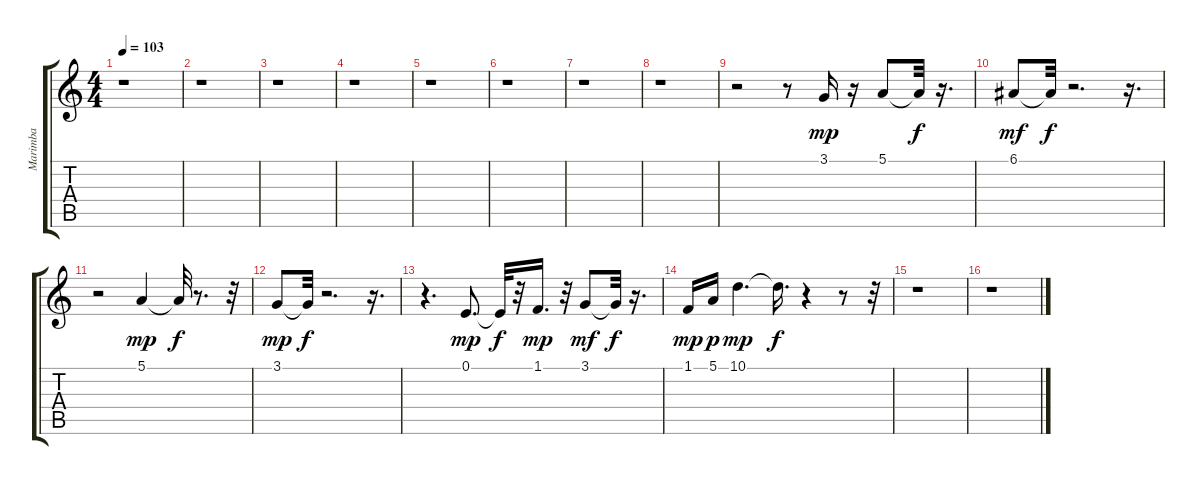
\track ("Marimba" "Marimba") {instrument marimba}
\staff {score tabs}
\tuning (E4 B3 G3 D3 A2 E2) {hide}
\ts (4 4)
\tempo 103
\clef g2
\ks c
r.1{dy f} |
r.1 |
r.1 |
r.1 |
r.1 |
r.1 |
r.1 |
r.1 |
r.2 r.8 3.1.16{dy mp} r.16 5.1.8 5.1{t}.32{dy f} r.16{d} |
6.1.8{dy mf} 6.1{t}.32{dy f} r.2{d} r.16{d} |
r.2 5.1.4{dy mp} 5.1{t}.32{dy f} r.8{d} r.32 |
3.1.8{dy mp} 3.1{t}.32{dy f} r.2{d} r.16{d} |
r.4{d} 0.1.8{d dy mp} 0.1{t}.32{dy f} r.32 1.1.16{d dy mp} r.32 3.1.8{dy mf} 3.1{t}.32{dy f} r.16{d} |
1.1.16{dy mp} 5.1.16{dy p} 10.1.4{d dy mp} 10.1{t}.16{d dy f} r.4 r.8 r.32 |
r.1 |
r.1
